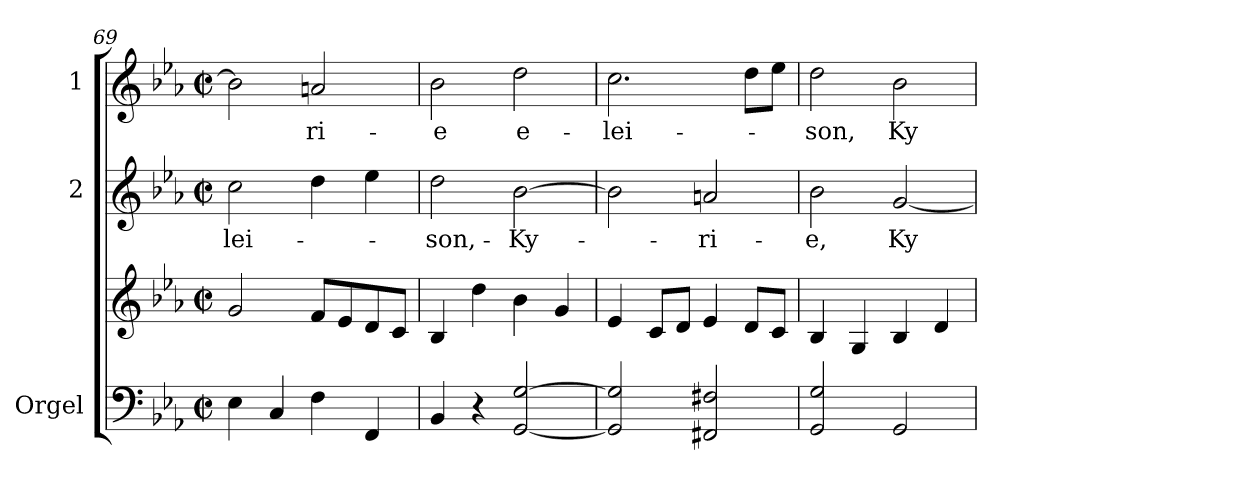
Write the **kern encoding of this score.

**kern	**kern	**kern	**text	**kern	**text
*part3	*part3	*part2	*part2	*part1	*part1
*staff4	*staff3	*staff2	*staff2	*staff1	*staff1
*I"Orgel	*	*I"2	*	*I"1	*
*I'Org.	*	*	*	*	*
*clefF4	*clefG2	*clefG2	*	*clefG2	*
*k[b-e-a-]	*k[b-e-a-]	*k[b-e-a-]	*	*k[b-e-a-]	*
*E-:	*E-:	*E-:	*	*E-:	*
*M2/2	*M2/2	*M2/2	*	*M2/2	*
*met(c|)	*met(c|)	*met(c|)	*	*met(c|)	*
=69	=69	=69	=69	=69	=69
!	!	!	!LO:LY:b	!	!
4E-\	2g/	2cc\	-lei-	2b-\]	.
4C/	.	.	.	.	.
!	!	!	!	!	!LO:LY:b
4F\	8f/L	4dd\	.	2an/	-ri-
.	8e-/	.	.	.	.
4FF/	8d/	4ee-\	.	.	.
.	8c/J	.	.	.	.
=70	=70	=70	=70	=70	=70
!	!	!	!LO:LY:b	!	!LO:LY:b
4BB-/	4B-/	2dd\	-son,-	2b-\	-e
4r	4dd\	.	.	.	.
!	!	!	!LO:LY:b	!	!LO:LY:b
[2GG/ [2G/	4b-\	[2b-\	-Ky-	2dd\	e-
.	4g/	.	.	.	.
!!LO:PB:g=z
=71	=71	=71	=71	=71	=71
!	!	!	!	!	!LO:LY:b
2GG/] 2G/]	4e-/	2b-\]	.	2.cc\	-lei-
.	8c/L	.	.	.	.
.	8d/J	.	.	.	.
!	!	!	!LO:LY:b	!	!
2FF#X/ 2F#X/	4e-/	2an/	-ri-	.	.
.	8d/L	.	.	8dd\L	.
.	8c/J	.	.	8ee-\J	.
=72	=72	=72	=72	=72	=72
!	!	!	!LO:LY:b	!	!LO:LY:b
2GG/ 2G/	4B-/	2b-\	-e,	2dd\	-son,
.	4G/	.	.	.	.
!	!	!	!LO:LY:b	!	!LO:LY:b
2GG/	4B-/	[2g/	Ky-	2b-\	Ky-
.	4d/	.	.	.	.
=	=	=	=	=	=
*-	*-	*-	*-	*-	*-
